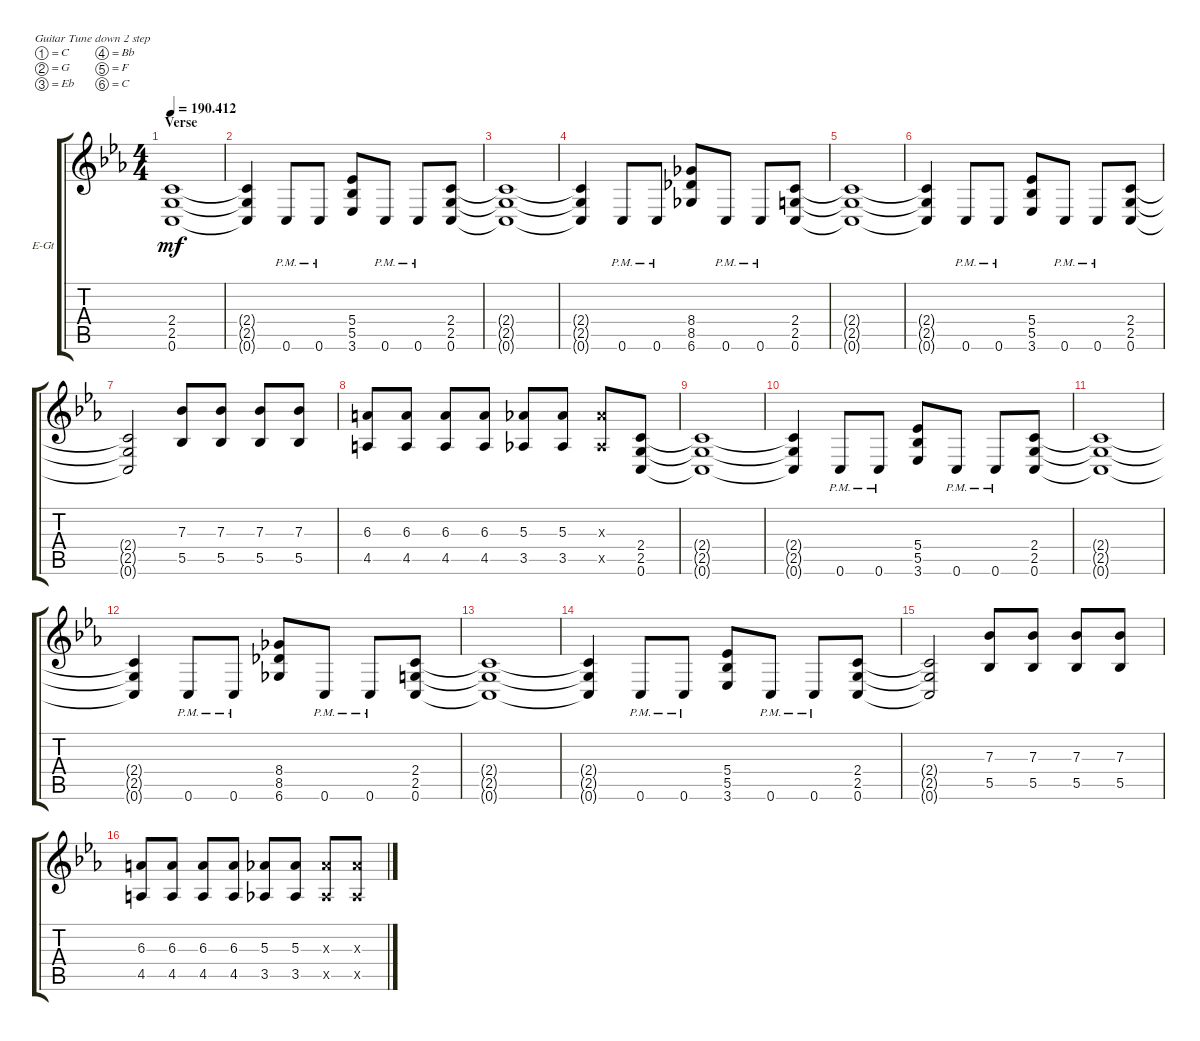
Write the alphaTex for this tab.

\defaultSystemsLayout 4
\bracketExtendMode groupsimilarinstruments
\firstSystemTrackNameOrientation horizontal
\otherSystemsTrackNameOrientation horizontal
\track ("Electric Guitar" "E-Gt") {instrument distortionguitar}
\staff {score tabs}
\tuning (C4 G3 Eb3 Bb2 F2 C2)
\ts (4 4)
\section ("" "Verse")
\tempo
190.412
\accidentals auto
\clef g2
\ottava regular
\simile none
\ks cminor
(2.4{t} 2.5{t} 0.6{t}).1{dy mf} |
(0.6{t} 2.5{t} 2.4{t}).4 0.6{pm}.8 0.6{pm}.8 (3.6 5.5 5.4).8 0.6{pm}.8 0.6{pm}.8 (0.6 2.5 2.4).8 |
(0.6{t} 2.5{t} 2.4{t}).1 |
(0.6{t} 2.5{t} 2.4{t}).4 0.6{pm}.8 0.6{pm}.8 (6.6 8.5 8.4).8 0.6{pm}.8 0.6{pm}.8 (0.6 2.5 2.4).8 |
(2.4{t} 2.5{t} 0.6{t}).1 |
(0.6{t} 2.5{t} 2.4{t}).4 0.6{pm}.8 0.6{pm}.8 (3.6 5.5 5.4).8 0.6{pm}.8 0.6{pm}.8 (0.6 2.5 2.4).8 |
(2.4{t} 2.5{t} 0.6{t}).2 (5.5 7.3).8 (5.5 7.3).8 (7.3 5.5).8 (5.5 7.3).8 |
(6.3 4.5).8 (4.5 6.3).8 (6.3 4.5).8 (6.3 4.5).8 (3.5 5.3).8 (5.3 3.5).8 (3.5{x} 5.3{x}).8 (0.6 2.5 2.4).8 |
(0.6{t} 2.5{t} 2.4{t}).1 |
(0.6{t} 2.5{t} 2.4{t}).4 0.6{pm}.8 0.6{pm}.8 (3.6 5.5 5.4).8 0.6{pm}.8 0.6{pm}.8 (0.6 2.5 2.4).8 |
(0.6{t} 2.5{t} 2.4{t}).1 |
(0.6{t} 2.5{t} 2.4{t}).4 0.6{pm}.8 0.6{pm}.8 (6.6 8.5 8.4).8 0.6{pm}.8 0.6{pm}.8 (0.6 2.5 2.4).8 |
(2.4{t} 2.5{t} 0.6{t}).1 |
(0.6{t} 2.5{t} 2.4{t}).4 0.6{pm}.8 0.6{pm}.8 (3.6 5.5 5.4).8 0.6{pm}.8 0.6{pm}.8 (0.6 2.5 2.4).8 |
(2.4{t} 2.5{t} 0.6{t}).2 (5.5 7.3).8 (5.5 7.3).8 (7.3 5.5).8 (5.5 7.3).8 |
(6.3 4.5).8 (4.5 6.3).8 (6.3 4.5).8 (6.3 4.5).8 (3.5 5.3).8 (5.3 3.5).8 (3.5{x} 5.3{x}).8 (5.3{x} 3.5{x}).8
